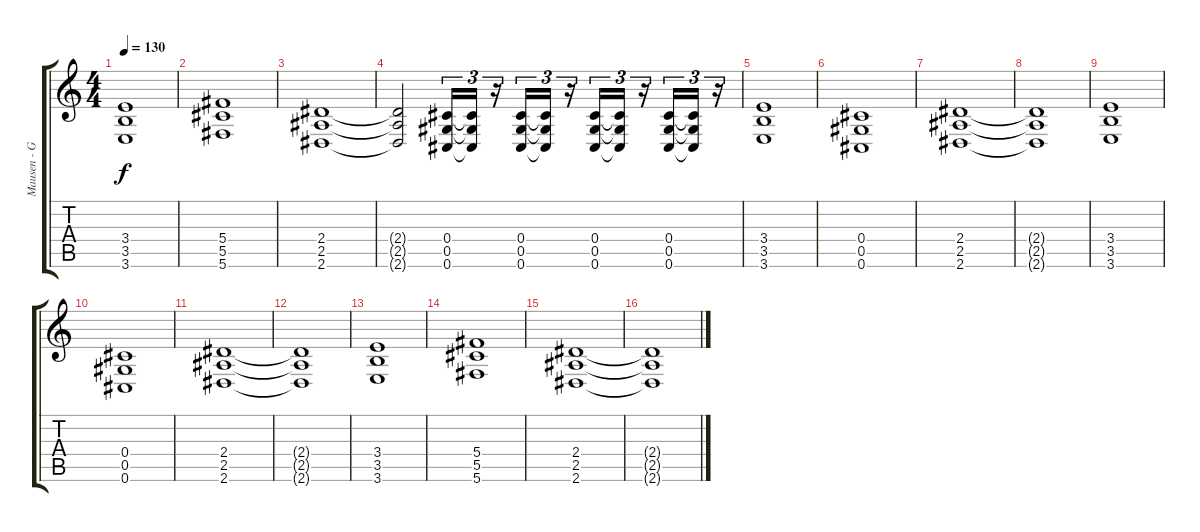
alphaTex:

\track ("Mausen - Guitar" "Mausen - G") {instrument overdrivenguitar}
\staff {score tabs}
\tuning (Eb4 Bb3 Gb3 Db3 Ab2 Db2) {hide}
\ts (4 4)
\tempo 130
\clef g2
\ks c
(3.4 3.5 3.6).1{dy f} |
(5.4 5.5 5.6).1 |
(2.4 2.5 2.6).1 |
(2.4{t} 2.5{t} 2.6{t}).2 (0.4 0.5 0.6).16{tu (3 2)} (0.4{t} 0.5{t} 0.6{t}).16{tu (3 2)} r.16{tu (3 2)} (0.4 0.5 0.6).16{tu (3 2)} (0.4{t} 0.5{t} 0.6{t}).16{tu (3 2)} r.16{tu (3 2)} (0.4 0.5 0.6).16{tu (3 2)} (0.4{t} 0.5{t} 0.6{t}).16{tu (3 2)} r.16{tu (3 2)} (0.4 0.5 0.6).16{tu (3 2)} (0.4{t} 0.5{t} 0.6{t}).16{tu (3 2)} r.16{tu (3 2)} |
(3.4 3.5 3.6).1 |
(0.4 0.5 0.6).1 |
(2.4 2.5 2.6).1 |
(2.4{t} 2.5{t} 2.6{t}).1 |
(3.4 3.5 3.6).1 |
(0.4 0.5 0.6).1 |
(2.4 2.5 2.6).1 |
(2.4{t} 2.5{t} 2.6{t}).1 |
(3.4 3.5 3.6).1 |
(5.4 5.5 5.6).1 |
(2.4 2.5 2.6).1 |
(2.4{t} 2.5{t} 2.6{t}).1
